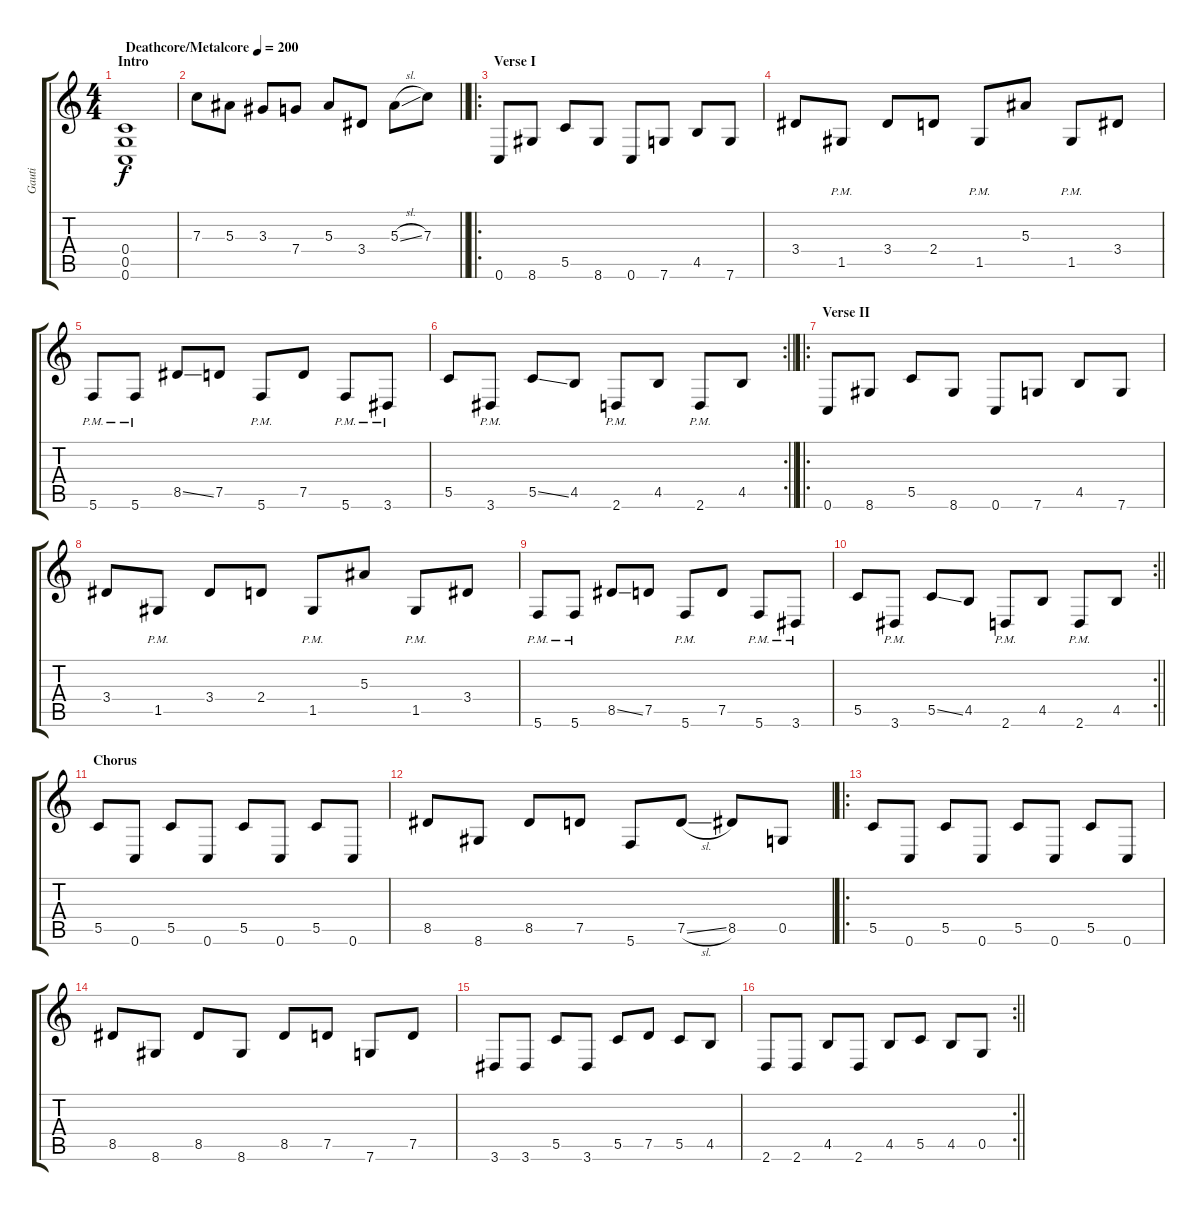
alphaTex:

\track ("Gauti" "Gauti") {instrument distortionguitar}
\staff {score tabs}
\tuning (D4 A3 F3 C3 G2 C2) {hide}
\ts (4 4)
\section ("" "Intro")
\tempo (200 "Deathcore/Metalcore")
\clef g2
\ks c
(0.4 0.5 0.6).1{dy f instrument distortionguitar} |
\barLineRight lightlight
7.3.8 5.3.8 3.3.8 7.4.8 5.3.8 3.4.8 5.3{sl}.8 7.3.8 |
\ro
\section ("" "Verse I")
0.6.8 8.6.8 5.5.8 8.6.8 0.6.8 7.6.8 4.5.8 7.6.8 |
3.4.8 1.5{pm}.8 3.4.8 2.4.8 1.5{pm}.8 5.3.8 1.5{pm}.8 3.4.8 |
5.6{pm}.8 5.6{pm}.8 8.5{ss}.8 7.5.8 5.6{pm}.8 7.5.8 5.6{pm}.8 3.6{pm}.8 |
\rc 2
\barLineRight lightlight
5.5.8 3.6{pm}.8 5.5{ss}.8 4.5.8 2.6{pm}.8 4.5.8 2.6{pm}.8 4.5.8 |
\ro
\section ("" "Verse II")
0.6.8 8.6.8 5.5.8 8.6.8 0.6.8 7.6.8 4.5.8 7.6.8 |
3.4.8 1.5{pm}.8 3.4.8 2.4.8 1.5{pm}.8 5.3.8 1.5{pm}.8 3.4.8 |
5.6{pm}.8 5.6{pm}.8 8.5{ss}.8 7.5.8 5.6{pm}.8 7.5.8 5.6{pm}.8 3.6{pm}.8 |
\rc 2
\barLineRight lightlight
5.5.8 3.6{pm}.8 5.5{ss}.8 4.5.8 2.6{pm}.8 4.5.8 2.6{pm}.8 4.5.8 |
\section ("" "Chorus")
5.5.8 0.6.8 5.5.8 0.6.8 5.5.8 0.6.8 5.5.8 0.6.8 |
8.5.8 8.6.8 8.5.8 7.5.8 5.6.8 7.5{sl}.8 8.5.8 0.5.8 |
\ro
5.5.8 0.6.8 5.5.8 0.6.8 5.5.8 0.6.8 5.5.8 0.6.8 |
8.5.8 8.6.8 8.5.8 8.6.8 8.5.8 7.5.8 7.6.8 7.5.8 |
3.6.8 3.6.8 5.5.8 3.6.8 5.5.8 7.5.8 5.5.8 4.5.8 |
\rc 2
\barLineRight lightlight
2.6.8 2.6.8 4.5.8 2.6.8 4.5.8 5.5.8 4.5.8 0.5.8
